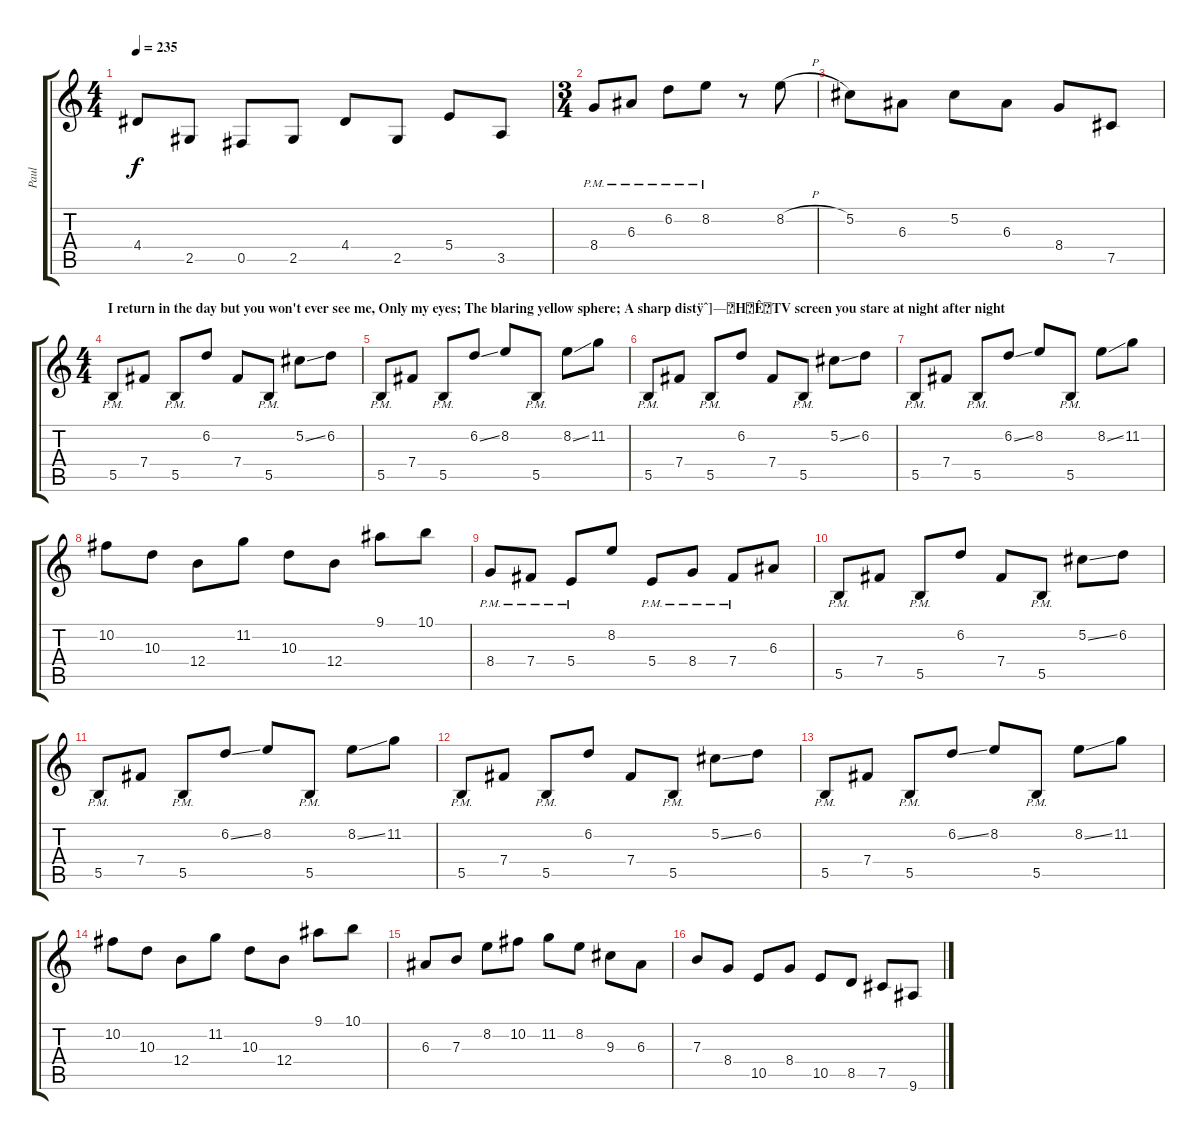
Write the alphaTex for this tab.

\track ("Paul" "Paul") {instrument distortionguitar}
\staff {score tabs}
\tuning (Db4 Ab3 E3 B2 Gb2 Db2) {hide}
\ts (4 4)
\tempo 235
\clef g2
\ks c
4.4.8{dy f} 2.5.8 0.5.8 2.5.8 4.4.8 2.5.8 5.4.8 3.5.8 |
\ts (3 4)
8.4{pm}.8 6.3{pm}.8 6.2{pm}.8 8.2{pm}.8 r.8 8.2{h}.8 |
5.2.8 6.3.8 5.2.8 6.3.8 8.4.8 7.5.8 |
\ts (4 4)
\section ("" "I return in the day but you won't ever see me, Only my eyes; The blaring yellow sphere; A sharp distÿ\u0000\u0000\u0000ˆ]—\u000fH\u0005Ê\u000eTV screen you stare at night after night")
5.5{pm}.8 7.4.8 5.5{pm}.8 6.2.8 7.4.8 5.5{pm}.8 5.2{ss}.8 6.2.8 |
5.5{pm}.8 7.4.8 5.5{pm}.8 6.2{ss}.8 8.2.8 5.5{pm}.8 8.2{ss}.8 11.2.8 |
5.5{pm}.8 7.4.8 5.5{pm}.8 6.2.8 7.4.8 5.5{pm}.8 5.2{ss}.8 6.2.8 |
5.5{pm}.8 7.4.8 5.5{pm}.8 6.2{ss}.8 8.2.8 5.5{pm}.8 8.2{ss}.8 11.2.8 |
10.2.8 10.3.8 12.4.8 11.2.8 10.3.8 12.4.8 9.1.8 10.1.8 |
8.4{pm}.8 7.4{pm}.8 5.4{pm}.8 8.2.8 5.4{pm}.8 8.4{pm}.8 7.4{pm}.8 6.3.8 |
5.5{pm}.8 7.4.8 5.5{pm}.8 6.2.8 7.4.8 5.5{pm}.8 5.2{ss}.8 6.2.8 |
5.5{pm}.8 7.4.8 5.5{pm}.8 6.2{ss}.8 8.2.8 5.5{pm}.8 8.2{ss}.8 11.2.8 |
5.5{pm}.8 7.4.8 5.5{pm}.8 6.2.8 7.4.8 5.5{pm}.8 5.2{ss}.8 6.2.8 |
5.5{pm}.8 7.4.8 5.5{pm}.8 6.2{ss}.8 8.2.8 5.5{pm}.8 8.2{ss}.8 11.2.8 |
10.2.8 10.3.8 12.4.8 11.2.8 10.3.8 12.4.8 9.1.8 10.1.8 |
6.3.8 7.3.8 8.2.8 10.2.8 11.2.8 8.2.8 9.3.8 6.3.8 |
7.3.8 8.4.8 10.5.8 8.4.8 10.5.8 8.5.8 7.5.8 9.6.8
